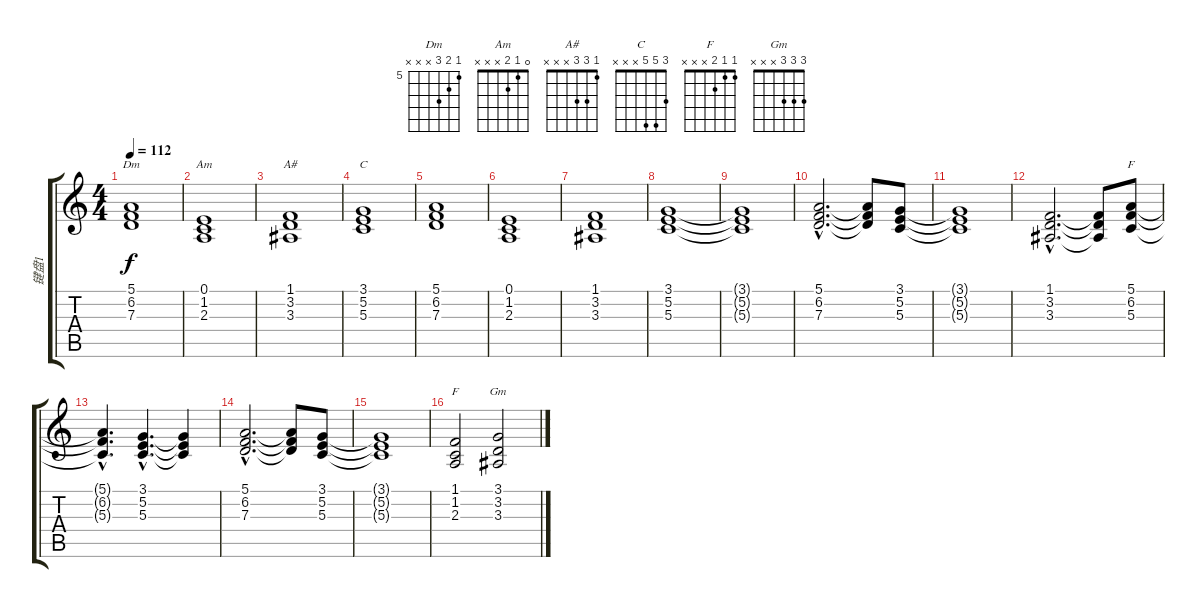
\track ("键盘1" "键盘1") {instrument stringensemble1}
\staff {score tabs}
\tuning (E4 B3 G3 D3 A2 E2) {hide}
\chord ("Dm" 5 6 7 x x x) {firstfret 5}
\chord ("Am" 0 1 2 x x x)
\chord ("A#" 1 3 3 x x x)
\chord ("C" 3 5 5 x x x)
\chord ("F" 5 6 5 x x x) {firstfret 5}
\chord ("F" 1 1 2 x x x)
\chord ("Gm" 3 3 3 x x x)
\ts (4 4)
\tempo 112
\clef g2
\ks c
(5.1 6.2 7.3).1{ch "Dm" dy f} |
(0.1 1.2 2.3).1{ch "Am"} |
(1.1 3.2 3.3).1{ch "A#"} |
(3.1 5.2 5.3).1{ch "C"} |
(5.1 6.2 7.3).1 |
(0.1 1.2 2.3).1 |
(1.1 3.2 3.3).1 |
(3.1 5.2 5.3).1 |
(3.1{t} 5.2{t} 5.3{t}).1 |
(5.1{hac} 6.2{hac} 7.3{hac}).2{d} (5.1{t} 6.2{t} 7.3{t}).8 (3.1 5.2 5.3).8 |
(3.1{t} 5.2{t} 5.3{t}).1 |
(1.1{hac} 3.2{hac} 3.3{hac}).2{d} (1.1{t} 3.2{t} 3.3{t}).8 (5.1 6.2 5.3).8{ch "F"} |
(5.1{hac t} 6.2{hac t} 5.3{hac t}).4{d} (3.1{hac} 5.2{hac} 5.3{hac}).4{d} (3.1{t} 5.2{t} 5.3{t}).4 |
(5.1{hac} 6.2{hac} 7.3{hac}).2{d} (5.1{t} 6.2{t} 7.3{t}).8 (3.1 5.2 5.3).8 |
(3.1{t} 5.2{t} 5.3{t}).1 |
(1.1 1.2 2.3).2{ch "F"} (3.1 3.2 3.3).2{ch "Gm"}
